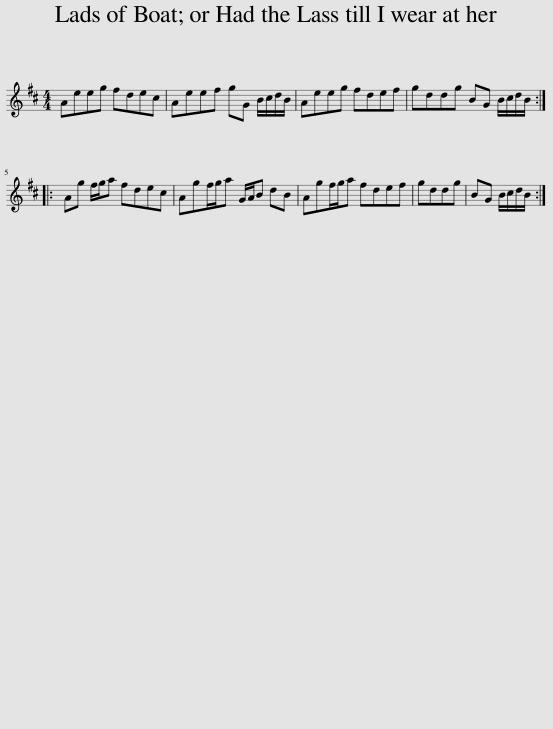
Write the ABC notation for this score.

X:1
L:1/8
M:4/4
I:linebreak $
K:D
V:1 treble
V:1
 Aeeg fdec | Aeef gG B/c/d/B/ | Aeeg fdef | gddg BG B/c/d/B/ ::$ Ag f/g/a fdec | %5
 Agf/g/a G/A/B dB | Agf/g/a fdef | gddg | BG B/c/d/B/ :| %9
